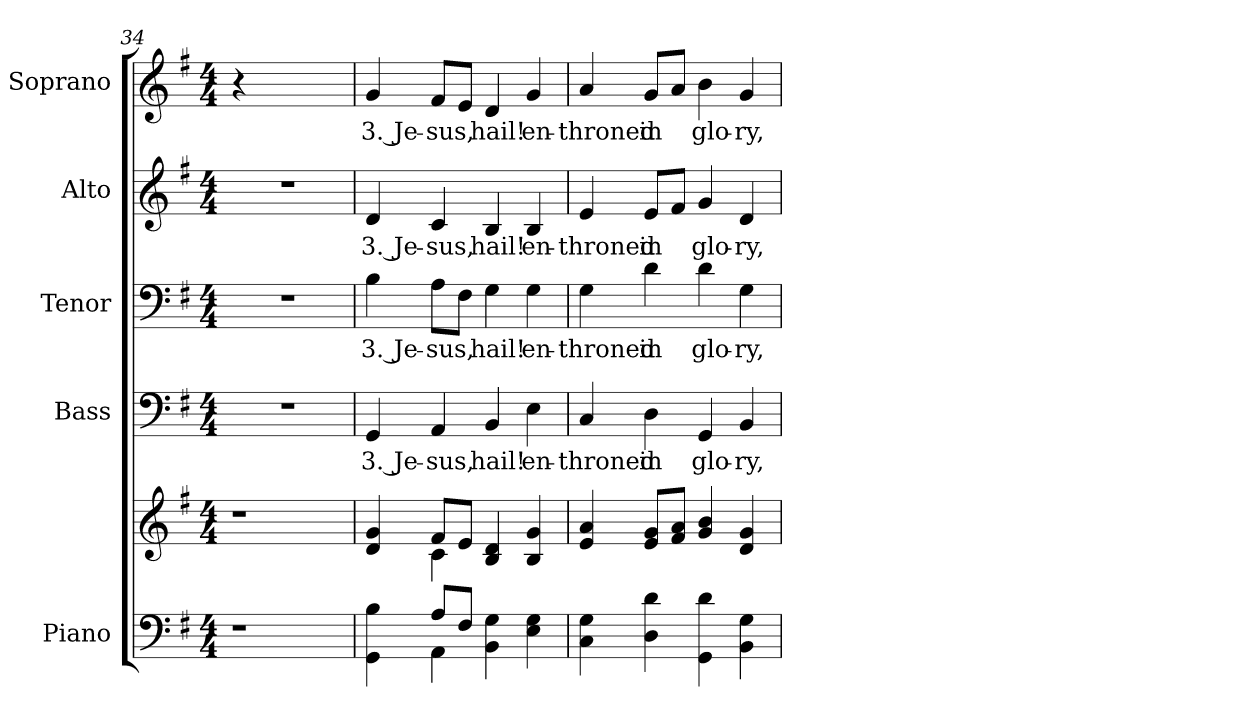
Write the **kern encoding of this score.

**kern	**kern	**kern	**text	**kern	**text	**kern	**text	**kern	**text
*part5	*part5	*part4	*part4	*part3	*part3	*part2	*part2	*part1	*part1
*staff6	*staff5	*staff4	*staff4	*staff3	*staff3	*staff2	*staff2	*staff1	*staff1
*I"Piano	*	*I"Bass	*	*I"Tenor	*	*I"Alto	*	*I"Soprano	*
*I'Pno.	*	*I'B.	*	*I'T.	*	*I'A.	*	*I'S.	*
*clefF4	*clefG2	*clefF4	*	*clefF4	*	*clefG2	*	*clefG2	*
*k[f#]	*k[f#]	*k[f#]	*	*k[f#]	*	*k[f#]	*	*k[f#]	*
*G:	*G:	*G:	*	*G:	*	*G:	*	*G:	*
*M4/4	*M4/4	*M4/4	*	*M4/4	*	*M4/4	*	*M4/4	*
=34	=34	=34	=34	=34	=34	=34	=34	=34	=34
!LO:N:vis=1	!LO:N:vis=1	!LO:N:vis=1	!	!LO:N:vis=1	!	!LO:N:vis=1	!	!	!
4r	4r	1r	.	1r	.	1r	.	4r	.
2.ryy	2.ryy	.	.	.	.	.	.	2.ryy	.
!!LO:PB:g=z
=35	=35	=35	=35	=35	=35	=35	=35	=35	=35
*^	*^	*	*	*	*	*	*	*	*
!	!	!	!	!	!LO:LY:b:color=#000000	!	!	!	!	!	!
!	!	!	!	!	!	!	!LO:LY:b:color=#000000	!	!	!	!
!	!	!	!	!	!	!	!	!	!LO:LY:b:color=#000000	!	!
!	!	!	!	!	!	!	!	!	!	!	!LO:LY:b:color=#000000
4GGi\ 4Bi	4ryy	4di/ 4gi	4ryy	4GGi/	3. Je-	4Bi\	3. Je-	4di/	3. Je-	4gi/	3. Je-
!	!	!	!	!	!LO:LY:b:color=#000000	!	!	!	!	!	!
!	!	!	!	!	!	!	!LO:LY:b:color=#000000	!	!	!	!
!	!	!	!	!	!	!	!	!	!LO:LY:b:color=#000000	!	!
!	!	!	!	!	!	!	!	!	!	!	!LO:LY:b:color=#000000
8Ai/L	4AAi\	8f#i/L	4ci\	4AAi/	-sus,	8Ai\L	-sus,	4ci/	-sus,	8f#i/L	-sus,
8F#i/J	.	8ei/J	.	.	.	8F#i\J	.	.	.	8ei/J	.
!	!	!	!	!	!LO:LY:b:color=#000000	!	!	!	!	!	!
!	!	!	!	!	!	!	!LO:LY:b:color=#000000	!	!	!	!
!	!	!	!	!	!	!	!	!	!LO:LY:b:color=#000000	!	!
!	!	!	!	!	!	!	!	!	!	!	!LO:LY:b:color=#000000
4BBi\ 4Gi	2ryy	4Bi/ 4di	2ryy	4BBi/	hail!	4Gi\	hail!	4Bi/	hail!	4di/	hail!
!	!	!	!	!	!LO:LY:b:color=#000000	!	!	!	!	!	!
!	!	!	!	!	!	!	!LO:LY:b:color=#000000	!	!	!	!
!	!	!	!	!	!	!	!	!	!LO:LY:b:color=#000000	!	!
!	!	!	!	!	!	!	!	!	!	!	!LO:LY:b:color=#000000
4Ei\ 4Gi	.	4Bi/ 4gi	.	4Ei\	en-	4Gi\	en-	4Bi/	en-	4gi/	en-
*v	*v	*	*	*	*	*	*	*	*	*	*
*	*v	*v	*	*	*	*	*	*	*	*
=36	=36	=36	=36	=36	=36	=36	=36	=36	=36
!	!	!	!LO:LY:b:color=#000000	!	!	!	!	!	!
!	!	!	!	!	!LO:LY:b:color=#000000	!	!	!	!
!	!	!	!	!	!	!	!LO:LY:b:color=#000000	!	!
!	!	!	!	!	!	!	!	!	!LO:LY:b:color=#000000
4Ci\ 4Gi	4ei/ 4ai	4Ci/	-throned	4Gi\	-throned	4ei/	-throned	4ai/	-throned
!	!	!	!LO:LY:b:color=#000000	!	!	!	!	!	!
!	!	!	!	!	!LO:LY:b:color=#000000	!	!	!	!
!	!	!	!	!	!	!	!LO:LY:b:color=#000000	!	!
!	!	!	!	!	!	!	!	!	!LO:LY:b:color=#000000
4Di\ 4di	8ei/ 8giL	4Di\	in	4di\	in	8ei/L	in	8gi/L	in
.	8f#i/ 8aiJ	.	.	.	.	8f#i/J	.	8ai/J	.
!	!	!	!LO:LY:b:color=#000000	!	!	!	!	!	!
!	!	!	!	!	!LO:LY:b:color=#000000	!	!	!	!
!	!	!	!	!	!	!	!LO:LY:b:color=#000000	!	!
!	!	!	!	!	!	!	!	!	!LO:LY:b:color=#000000
4GGi\ 4di	4gi/ 4bi	4GGi/	glo-	4di\	glo-	4gi/	glo-	4bi\	glo-
!	!	!	!LO:LY:b:color=#000000	!	!	!	!	!	!
!	!	!	!	!	!LO:LY:b:color=#000000	!	!	!	!
!	!	!	!	!	!	!	!LO:LY:b:color=#000000	!	!
!	!	!	!	!	!	!	!	!	!LO:LY:b:color=#000000
4BBi\ 4Gi	4di/ 4gi	4BBi/	-ry,	4Gi\	-ry,	4di/	-ry,	4gi/	-ry,
=	=	=	=	=	=	=	=	=	=
*-	*-	*-	*-	*-	*-	*-	*-	*-	*-
